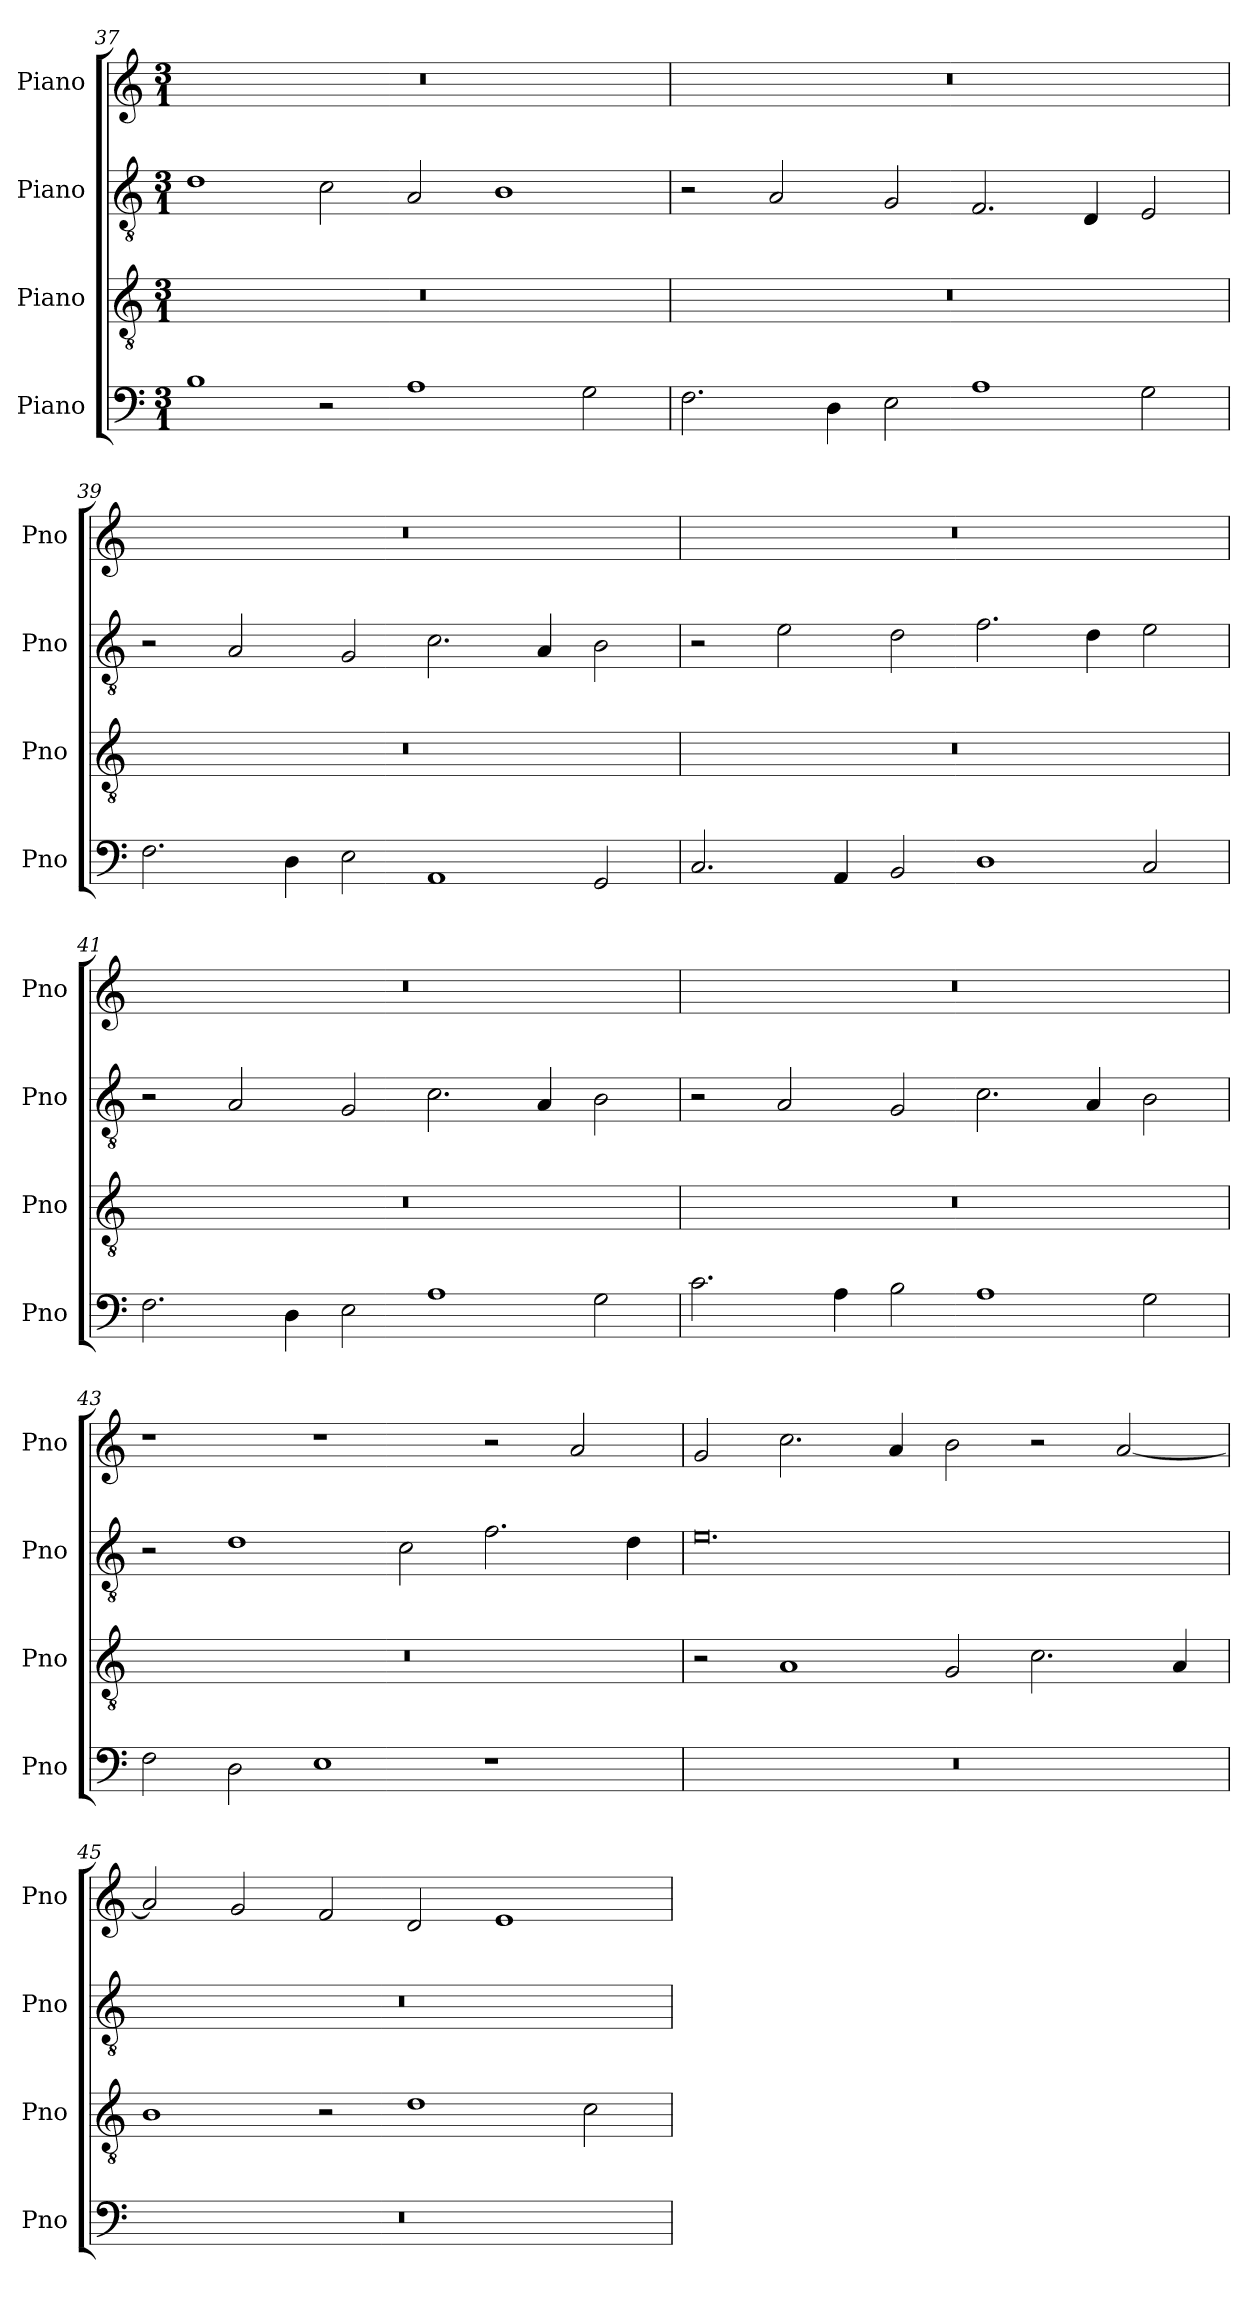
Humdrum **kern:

**kern	**kern	**kern	**kern
*part4	*part3	*part2	*part1
*staff4	*staff3	*staff2	*staff1
*I"Piano	*I"Piano	*I"Piano	*I"Piano
*I'Pno	*I'Pno	*I'Pno	*I'Pno
!!LO:LB:g=z
*clefF4	*clefGv2	*clefGv2	*clefG2
*k[]	*k[]	*k[]	*k[]
*M3/1	*M3/1	*M3/1	*M3/1
=37	=37	=37	=37
1B	0.r	1d	0.r
2r	.	2c\	.
1A	.	2A/	.
.	.	1B	.
2G\	.	.	.
=38	=38	=38	=38
2.F\	0.r	2r	0.r
.	.	2A/	.
4D\	.	.	.
2E\	.	2G/	.
1A	.	2.F/	.
.	.	4D/	.
2G\	.	2E/	.
=39	=39	=39	=39
2.F\	0.r	2r	0.r
.	.	2A/	.
4D\	.	.	.
2E\	.	2G/	.
1AA	.	2.c\	.
.	.	4A/	.
2GG/	.	2B\	.
!!LO:PB:g=z
=40	=40	=40	=40
2.C/	0.r	2r	0.r
.	.	2e\	.
4AA/	.	.	.
2BB/	.	2d\	.
1D	.	2.f\	.
.	.	4d\	.
2C/	.	2e\	.
=41	=41	=41	=41
2.F\	0.r	2r	0.r
.	.	2A/	.
4D\	.	.	.
2E\	.	2G/	.
1A	.	2.c\	.
.	.	4A/	.
2G\	.	2B\	.
!!LO:LB:g=z
=42	=42	=42	=42
2.c\	0.r	2r	0.r
.	.	2A/	.
4A\	.	.	.
2B\	.	2G/	.
1A	.	2.c\	.
.	.	4A/	.
2G\	.	2B\	.
=43	=43	=43	=43
2F\	0.r	2r	1r
2D\	.	1d	.
1E	.	.	1r
.	.	2c\	.
1r	.	2.f\	2r
.	.	.	2a/
.	.	4d\	.
!!LO:LB:g=z
=44	=44	=44	=44
0.r	2r	0.e	2g/
.	1A	.	2.cc\
.	.	.	4a/
.	2G/	.	2b\
.	2.c\	.	2r
.	.	.	[2a/
.	4A/	.	.
=45	=45	=45	=45
0.r	1B	0.r	2a/]
.	.	.	2g/
.	2r	.	2f/
.	1d	.	2d/
.	.	.	1e
.	2c\	.	.
=	=	=	=
*-	*-	*-	*-
